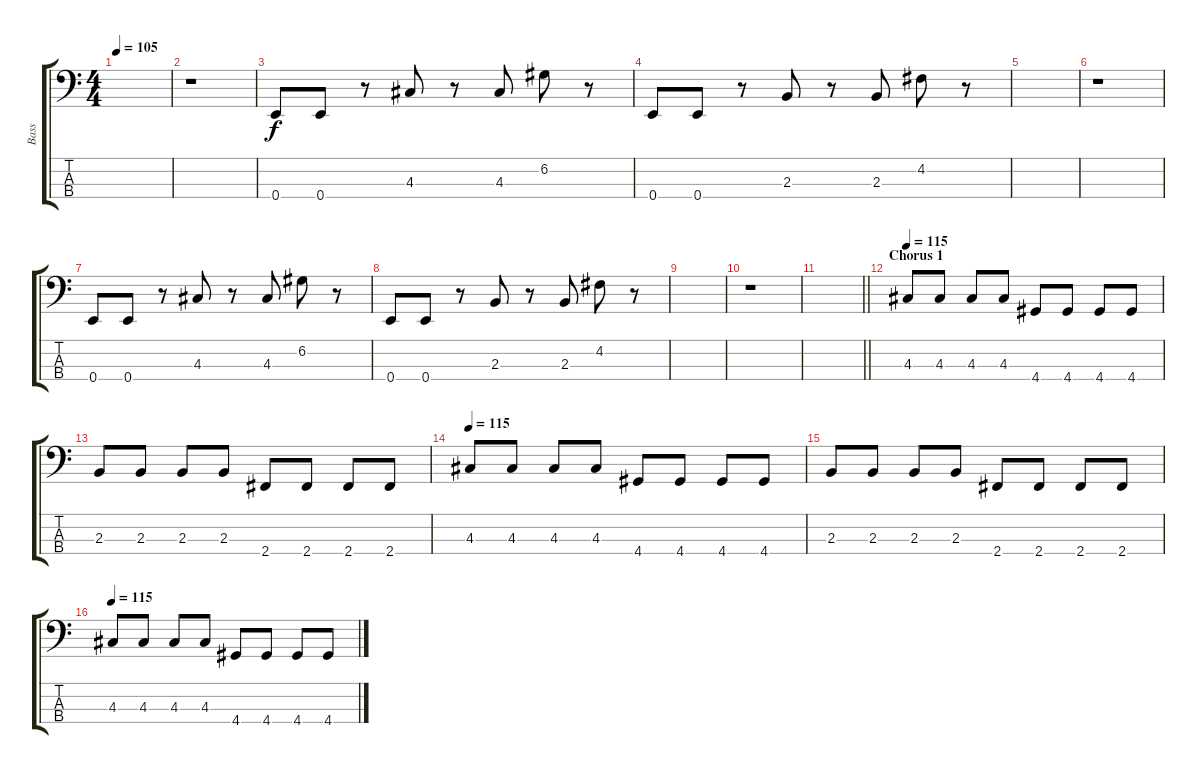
\track ("Bass" "Bass") {instrument electricbassfinger}
\staff {score tabs}
\tuning (G2 D2 A1 E1) {hide}
\ts (4 4)
\tempo 105
\clef f4
\ks c
|
r.1 |
0.4.8 0.4.8 r.8 4.3.8 r.8 4.3.8 6.2.8 r.8 |
0.4.8 0.4.8 r.8 2.3.8 r.8 2.3.8 4.2.8 r.8 |
|
r.1 |
0.4.8 0.4.8 r.8 4.3.8 r.8 4.3.8 6.2.8 r.8 |
0.4.8 0.4.8 r.8 2.3.8 r.8 2.3.8 4.2.8 r.8 |
|
r.1 |
\barLineRight lightlight
|
\section ("" "Chorus 1")
\tempo 115
4.3.8 4.3.8 4.3.8 4.3.8 4.4.8 4.4.8 4.4.8 4.4.8 |
2.3.8 2.3.8 2.3.8 2.3.8 2.4.8 2.4.8 2.4.8 2.4.8 |
\tempo 115
4.3.8 4.3.8 4.3.8 4.3.8 4.4.8 4.4.8 4.4.8 4.4.8 |
2.3.8 2.3.8 2.3.8 2.3.8 2.4.8 2.4.8 2.4.8 2.4.8 |
\tempo 115
4.3.8 4.3.8 4.3.8 4.3.8 4.4.8 4.4.8 4.4.8 4.4.8
